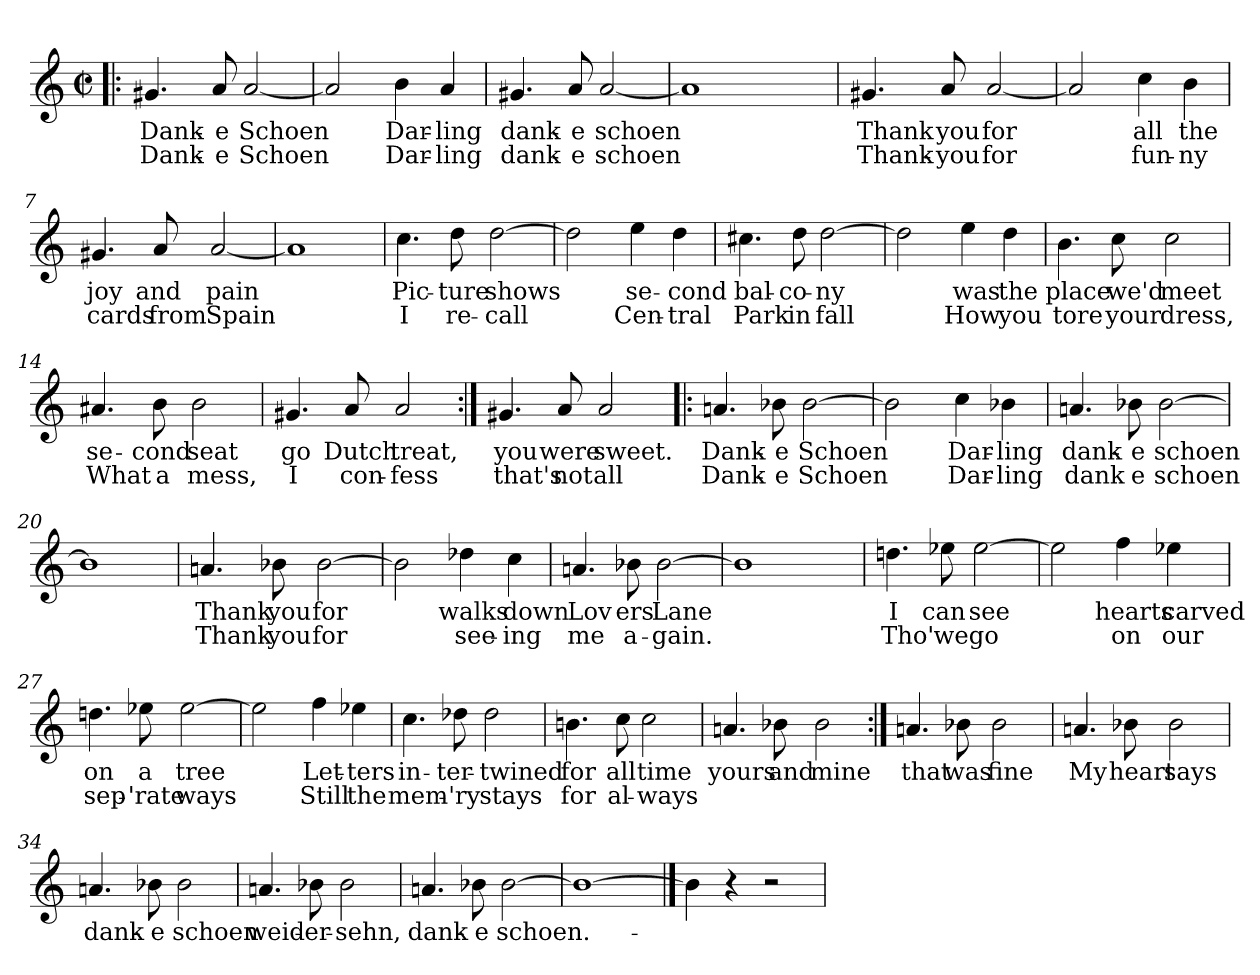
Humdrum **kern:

**kern	**text	**text
*part1	*part1	*part1
*staff1	*staff1	*staff1
*clefG2	*	*
*k[]	*	*
*C:	*	*
*M2/2	*	*
*met(c|)	*	*
=1!|:	=1!|:	=1!|:
4.g#X/	Dank-	Dank-
8a/	-e	-e
[2a/	Schoen	Schoen
=2	=2	=2
2a/]	.	.
4b\	Dar-	Dar-
4a/	-ling	-ling
=3	=3	=3
4.g#X/	dank-	dank-
8a/	-e	-e
[2a/	schoen	schoen
=4	=4	=4
1a]	.	.
!!LO:LB:g=z
=5	=5	=5
4.g#X/	Thank	Thank-
8a/	you	-you
[2a/	for	for
=6	=6	=6
2a/]	.	.
4cc\	all	fun-
4b\	the	-ny
=7	=7	=7
4.g#X/	joy	cards
8a/	and	from
[2a/	pain	Spain
=8	=8	=8
1a]	.	.
!!LO:LB:g=z
=9	=9	=9
4.cc\	Pic-	I
8dd\	-ture	re-
[2dd\	shows	-call
=10	=10	=10
2dd\]	.	.
4ee\	se-	Cen-
4dd\	-cond	-tral
=11	=11	=11
4.cc#X\	bal-	Park
8dd\	-co-	in
[2dd\	-ny	fall
=12	=12	=12
2dd\]	.	.
4ee\	was	How
4dd\	the	you
!!LO:LB:g=z
=13	=13	=13
4.b\	place	tore
8cc\	we'd	your
2cc\	meet	dress,
=14	=14	=14
4.a#X/	se-	What
8b\	-cond	a
2b\	seat	mess,
=15	=15	=15
4.g#X/	go	I
8a/	Dutch	con-
2a/	treat,	-fess
=16:|!	=16:|!	=16:|!
4.g#X/	you	that's
8a/	were	not
2a/	sweet.	all
!!LO:LB:g=z
=17!|:	=17!|:	=17!|:
4.an/	Dank-	Dank-
8b-\	-e	-e
[2b-\	Schoen	Schoen
=18	=18	=18
2b-\]	.	.
4cc\	Dar-	Dar-
4b-\	-ling	-ling
=19	=19	=19
4.an/	dank-	dank
8b-\	-e	e
[2b-\	schoen	schoen
=20	=20	=20
1b-]	.	.
!!LO:LB:g=z
=21	=21	=21
4.an/	Thank	Thank
8b-\	you	you
[2b-\	for	for
=22	=22	=22
2b-\]	.	.
4dd-\	walks	see-
4cc\	down	-ing
=23	=23	=23
4.an/	Lov	me
8b-\	ers	a-
[2b-\	Lane	-gain.
=24	=24	=24
1b-]	.	.
=25	=25	=25
4.ddn\	I	Tho'
8ee-\	can	we
[2ee-\	see	go
=26	=26	=26
2ee-\]	.	.
4ff\	hearts	on
4ee-\	carved	our
!!LO:LB:g=z
=27	=27	=27
4.ddn\	on	sep-
8ee-\	a	-'rate
[2ee-\	tree	ways
=28	=28	=28
2ee-\]	.	.
4ff\	Let-	Still
4ee-\	-ters	the
=29	=29	=29
4.cc\	in-	mem-
8dd-\	-ter-	-'ry
2dd-\	-twined	stays
=30	=30	=30
4.bn\	for	for
8cc\	all	al-
2cc\	time	-ways
=31	=31	=31
4.an/	yours	.
8b-\	and	.
2b-\	mine	.
=32:|!	=32:|!	=32:|!
4.an/	that	.
8b-\	was	.
2b-\	fine	.
!!LO:LB:g=z
=33	=33	=33
4.an/	My	.
8b-\	heart	.
2b-\	says	.
=34	=34	=34
4.an/	dank-	.
8b-\	-e	.
2b-\	schoen	.
=35	=35	=35
4.an/	weid-	.
8b-\	-er-	.
2b-\	-sehn,	.
=36	=36	=36
4.an/	dank-	.
8b-\	-e	.
[2b-\	schoen.-	.
=37	=37	=37
1b-_	.	.
==38	==38	==38
4b-\]	.	.
4r	.	.
2r	.	.
=	=	=
*-	*-	*-
